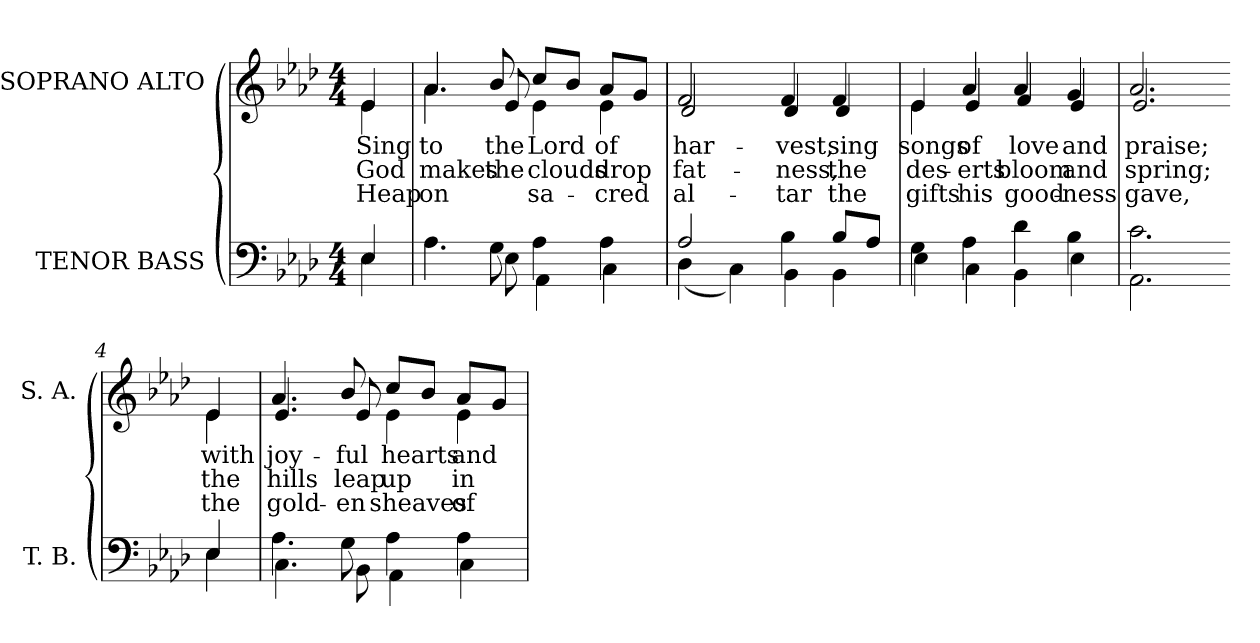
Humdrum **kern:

**kern	**kern	**text	**text	**text
*part2	*part1	*part1	*part1	*part1
*staff2	*staff1	*staff1	*staff1	*staff1
*I"TENOR BASS	*I"SOPRANO ALTO	*	*	*
*I'T. B.	*I'S. A.	*	*	*
!!LO:PB:g=z
*clefF4	*clefG2	*	*	*
*k[b-e-a-d-]	*k[b-e-a-d-]	*	*	*
*A-:	*A-:	*	*	*
*M4/4	*M4/4	*	*	*
=	=	=	=	=
*^	*	*	*	*
!	!	!LO:TX:b:cj:t=1	!	!	!
!	!	!LO:TX:b:cj:t=2	!	!	!
!	!	!LO:TX:b:cj:t=3	!	!	!
!	!	!	!LO:LY:b:color=#000000	!LO:LY:b:color=#000000	!LO:LY:b:color=#000000
*	*	*^	*	*	*
4E-i/	4E-i\	4e-i/	4e-i\	Sing	God	Heap
=	=	=	=	=	=	=
!	!	!	!	!LO:LY:b:color=#000000	!LO:LY:b:color=#000000	!LO:LY:b:color=#000000
4.A-i\	4.A-i\yy	4.a-i/	4.a-i\	to	makes	on
!	!	!	!	!LO:LY:b:color=#000000	!LO:LY:b:color=#000000	!
8Gi\	8E-i\	8b-i/	8e-i/	the	the	.
!	!	!	!	!LO:LY:b:color=#000000	!LO:LY:b:color=#000000	!LO:LY:b:color=#000000
4A-i\	4AA-i\	8cci/L	4e-i\	Lord	clouds	sa-
.	.	8b-i/J	.	.	.	.
!	!	!	!	!LO:LY:b:color=#000000	!LO:LY:b:color=#000000	!LO:LY:b:color=#000000
4A-i\	4Ci\	8a-i/L	4e-i\	of	drop	-cred
.	.	8gi/J	.	.	.	.
=1	=1	=1	=1	=1	=1	=1
!	!	!	!	!LO:LY:b:color=#000000	!LO:LY:b:color=#000000	!LO:LY:b:color=#000000
2A-i/	(4D-i\	2fi/	2d-i/	har-	fat-	al-
.	4Ci\)	.	.	.	.	.
!	!	!	!	!LO:LY:b:color=#000000	!LO:LY:b:color=#000000	!LO:LY:b:color=#000000
4B-i\	4BB-i\	4fi/	4d-i/	-vest,	-ness,	-tar
!	!	!	!	!LO:LY:b:color=#000000	!LO:LY:b:color=#000000	!LO:LY:b:color=#000000
8B-i/L	4BB-i\	4fi/	4d-i/	sing	the	the
8A-i/J	.	.	.	.	.	.
=2	=2	=2	=2	=2	=2	=2
!	!	!	!	!LO:LY:b:color=#000000	!LO:LY:b:color=#000000	!LO:LY:b:color=#000000
4Gi\	4E-i\	4e-i/	4e-i\	songs	des-	gifts
!	!	!	!	!LO:LY:b:color=#000000	!LO:LY:b:color=#000000	!LO:LY:b:color=#000000
4A-i\	4Ci\	4a-i/	4e-i/	of	-erts	his
!	!	!	!	!LO:LY:b:color=#000000	!LO:LY:b:color=#000000	!LO:LY:b:color=#000000
4d-i\	4BB-i\	4a-i/	4fi/	love	bloom	good-
!	!	!	!	!LO:LY:b:color=#000000	!LO:LY:b:color=#000000	!LO:LY:b:color=#000000
4B-i\	4E-i\	4gi/	4e-i/	and	and	-ness
=3	=3	=3	=3	=3	=3	=3
!	!	!	!	!LO:LY:b:color=#000000	!LO:LY:b:color=#000000	!LO:LY:b:color=#000000
2.ci\	2.AA-i\	2.a-i/	2.e-i/	praise;	spring;	gave,
!!LO:LB:g=z	!!
=4-	=4-	=4-	=4-	=4-	=4-	=4-
!	!	!	!	!LO:LY:b:color=#000000	!LO:LY:b:color=#000000	!LO:LY:b:color=#000000
4E-i/	4E-i\	4e-i/	4e-i\	with	the	the
=5	=5	=5	=5	=5	=5	=5
!	!	!	!	!LO:LY:b:color=#000000	!LO:LY:b:color=#000000	!LO:LY:b:color=#000000
4.A-i\	4.Ci\	4.a-i/	4.e-i/	joy-	hills	gold-
!	!	!	!	!LO:LY:b:color=#000000	!LO:LY:b:color=#000000	!LO:LY:b:color=#000000
8Gi\	8BB-i\	8b-i/	8e-i/	-ful	leap	-en
!	!	!	!	!LO:LY:b:color=#000000	!LO:LY:b:color=#000000	!LO:LY:b:color=#000000
4A-i\	4AA-i\	8cci/L	4e-i\	hearts	up	sheaves
.	.	8b-i/J	.	.	.	.
!	!	!	!	!LO:LY:b:color=#000000	!LO:LY:b:color=#000000	!LO:LY:b:color=#000000
4A-i\	4Ci\	8a-i/L	4e-i\	and	in	of
.	.	8gi/J	.	.	.	.
*v	*v	*	*	*	*	*
*	*v	*v	*	*	*
=	=	=	=	=
*-	*-	*-	*-	*-
